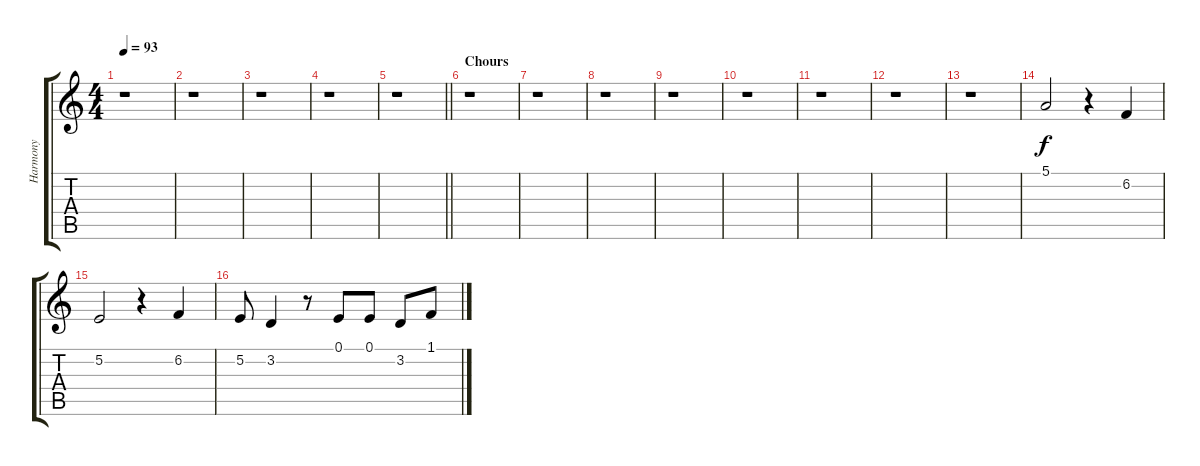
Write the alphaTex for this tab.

\track ("Harmony" "Harmony") {instrument voiceoohs}
\staff {score tabs}
\tuning (E4 B3 G3 D3 A2 E2) {hide}
\ts (4 4)
\tempo 93
\clef g2
\ks c
r.1{dy f} |
r.1 |
r.1 |
r.1 |
\barLineRight lightlight
r.1 |
\section ("" "Chours")
r.1 |
r.1 |
r.1 |
r.1 |
r.1 |
r.1 |
r.1 |
r.1 |
5.1.2 r.4 6.2.4 |
5.2.2 r.4 6.2.4 |
5.2.8 3.2.4 r.8 0.1.8 0.1.8 3.2.8 1.1.8
